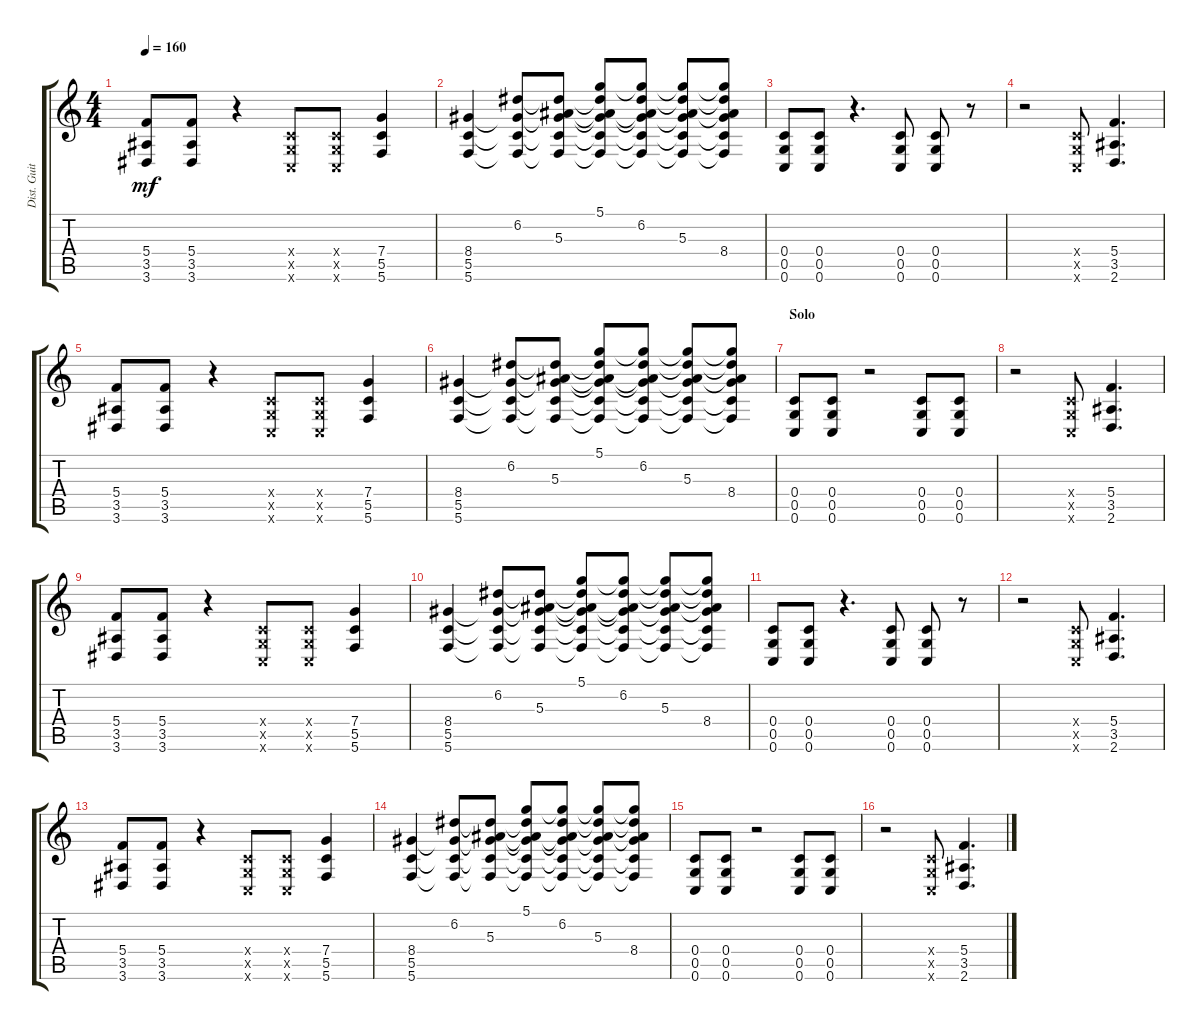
\track ("Dist. Guitar 2" "Dist. Guit") {instrument distortionguitar}
\staff {score tabs}
\tuning (D4 A3 F3 C3 G2 C2) {hide}
\ts (4 4)
\tempo 160
\clef g2
\ks c
(5.4 3.5 3.6).8{dy mf} (5.4 3.5 3.6).8 r.4 (0.4{x} 0.5{x} 0.6{x}).8 (0.4{x} 0.5{x} 0.6{x}).8 (7.4 5.5 5.6).4 |
(8.4 5.5 5.6).4 (6.2 8.4{t} 5.5{t} 5.6{t}).8 (6.2{t} 5.3 8.4{t} 5.5{t} 5.6{t}).8 (5.1 6.2{t} 5.3{t} 8.4{t} 5.5{t} 5.6{t}).8 (5.1{t} 6.2 5.3{t} 8.4{t} 5.5{t} 5.6{t}).8 (5.1{t} 6.2{t} 5.3 8.4{t} 5.5{t} 5.6{t}).8 (5.1{t} 6.2{t} 5.3{t} 8.4 5.5{t} 5.6{t}).8 |
(0.4 0.5 0.6).8 (0.4 0.5 0.6).8 r.4{d} (0.4 0.5 0.6).8 (0.4 0.5 0.6).8 r.8 |
r.2 (0.4{x} 0.5{x} 0.6{x}).8 (5.4 3.5 2.6).4{d} |
(5.4 3.5 3.6).8 (5.4 3.5 3.6).8 r.4 (0.4{x} 0.5{x} 0.6{x}).8 (0.4{x} 0.5{x} 0.6{x}).8 (7.4 5.5 5.6).4 |
(8.4 5.5 5.6).4 (6.2 8.4{t} 5.5{t} 5.6{t}).8 (6.2{t} 5.3 8.4{t} 5.5{t} 5.6{t}).8 (5.1 6.2{t} 5.3{t} 8.4{t} 5.5{t} 5.6{t}).8 (5.1{t} 6.2 5.3{t} 8.4{t} 5.5{t} 5.6{t}).8 (5.1{t} 6.2{t} 5.3 8.4{t} 5.5{t} 5.6{t}).8 (5.1{t} 6.2{t} 5.3{t} 8.4 5.5{t} 5.6{t}).8 |
\section ("" "Solo")
(0.4 0.5 0.6).8 (0.4 0.5 0.6).8 r.2 (0.4 0.5 0.6).8 (0.4 0.5 0.6).8 |
r.2 (0.4{x} 0.5{x} 0.6{x}).8 (5.4 3.5 2.6).4{d} |
(5.4 3.5 3.6).8 (5.4 3.5 3.6).8 r.4 (0.4{x} 0.5{x} 0.6{x}).8 (0.4{x} 0.5{x} 0.6{x}).8 (7.4 5.5 5.6).4 |
(8.4 5.5 5.6).4 (6.2 8.4{t} 5.5{t} 5.6{t}).8 (6.2{t} 5.3 8.4{t} 5.5{t} 5.6{t}).8 (5.1 6.2{t} 5.3{t} 8.4{t} 5.5{t} 5.6{t}).8 (5.1{t} 6.2 5.3{t} 8.4{t} 5.5{t} 5.6{t}).8 (5.1{t} 6.2{t} 5.3 8.4{t} 5.5{t} 5.6{t}).8 (5.1{t} 6.2{t} 5.3{t} 8.4 5.5{t} 5.6{t}).8 |
(0.4 0.5 0.6).8 (0.4 0.5 0.6).8 r.4{d} (0.4 0.5 0.6).8 (0.4 0.5 0.6).8 r.8 |
r.2 (0.4{x} 0.5{x} 0.6{x}).8 (5.4 3.5 2.6).4{d} |
(5.4 3.5 3.6).8 (5.4 3.5 3.6).8 r.4 (0.4{x} 0.5{x} 0.6{x}).8 (0.4{x} 0.5{x} 0.6{x}).8 (7.4 5.5 5.6).4 |
(8.4 5.5 5.6).4 (6.2 8.4{t} 5.5{t} 5.6{t}).8 (6.2{t} 5.3 8.4{t} 5.5{t} 5.6{t}).8 (5.1 6.2{t} 5.3{t} 8.4{t} 5.5{t} 5.6{t}).8 (5.1{t} 6.2 5.3{t} 8.4{t} 5.5{t} 5.6{t}).8 (5.1{t} 6.2{t} 5.3 8.4{t} 5.5{t} 5.6{t}).8 (5.1{t} 6.2{t} 5.3{t} 8.4 5.5{t} 5.6{t}).8 |
(0.4 0.5 0.6).8 (0.4 0.5 0.6).8 r.2 (0.4 0.5 0.6).8 (0.4 0.5 0.6).8 |
r.2 (0.4{x} 0.5{x} 0.6{x}).8 (5.4 3.5 2.6).4{d}
